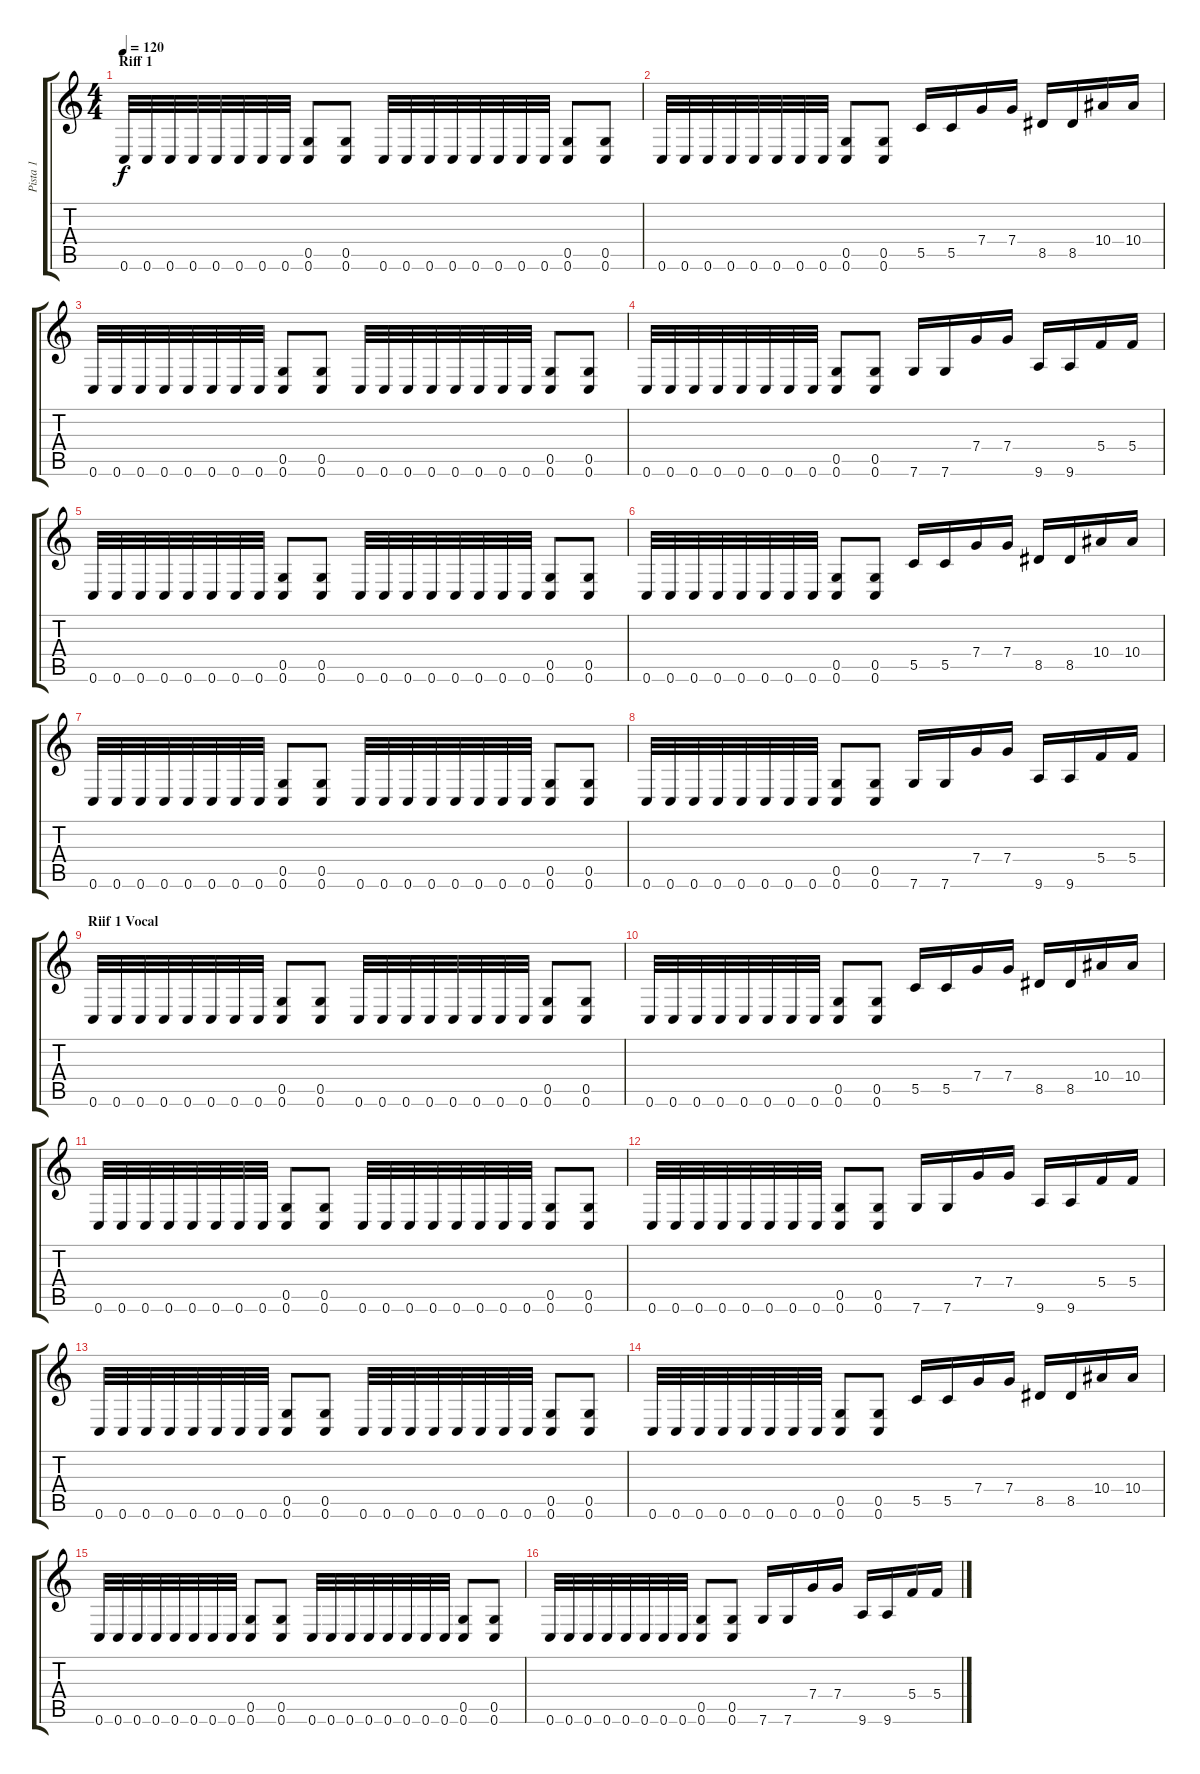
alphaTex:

\track ("Pista 1" "Pista 1") {instrument distortionguitar}
\staff {score tabs}
\tuning (D4 A3 F3 C3 G2 C2) {hide}
\ts (4 4)
\section ("" "Riff 1")
\tempo 120
\clef g2
\ks c
0.6.32{dy f} 0.6.32 0.6.32 0.6.32 0.6.32 0.6.32 0.6.32 0.6.32 (0.5 0.6).8 (0.5 0.6).8 0.6.32 0.6.32 0.6.32 0.6.32 0.6.32 0.6.32 0.6.32 0.6.32 (0.5 0.6).8 (0.5 0.6).8 |
0.6.32 0.6.32 0.6.32 0.6.32 0.6.32 0.6.32 0.6.32 0.6.32 (0.5 0.6).8 (0.5 0.6).8 5.5.16 5.5.16 7.4.16 7.4.16 8.5.16 8.5.16 10.4.16 10.4.16 |
0.6.32 0.6.32 0.6.32 0.6.32 0.6.32 0.6.32 0.6.32 0.6.32 (0.5 0.6).8 (0.5 0.6).8 0.6.32 0.6.32 0.6.32 0.6.32 0.6.32 0.6.32 0.6.32 0.6.32 (0.5 0.6).8 (0.5 0.6).8 |
0.6.32 0.6.32 0.6.32 0.6.32 0.6.32 0.6.32 0.6.32 0.6.32 (0.5 0.6).8 (0.5 0.6).8 7.6.16 7.6.16 7.4.16 7.4.16 9.6.16 9.6.16 5.4.16 5.4.16 |
0.6.32 0.6.32 0.6.32 0.6.32 0.6.32 0.6.32 0.6.32 0.6.32 (0.5 0.6).8 (0.5 0.6).8 0.6.32 0.6.32 0.6.32 0.6.32 0.6.32 0.6.32 0.6.32 0.6.32 (0.5 0.6).8 (0.5 0.6).8 |
0.6.32 0.6.32 0.6.32 0.6.32 0.6.32 0.6.32 0.6.32 0.6.32 (0.5 0.6).8 (0.5 0.6).8 5.5.16 5.5.16 7.4.16 7.4.16 8.5.16 8.5.16 10.4.16 10.4.16 |
0.6.32 0.6.32 0.6.32 0.6.32 0.6.32 0.6.32 0.6.32 0.6.32 (0.5 0.6).8 (0.5 0.6).8 0.6.32 0.6.32 0.6.32 0.6.32 0.6.32 0.6.32 0.6.32 0.6.32 (0.5 0.6).8 (0.5 0.6).8 |
0.6.32 0.6.32 0.6.32 0.6.32 0.6.32 0.6.32 0.6.32 0.6.32 (0.5 0.6).8 (0.5 0.6).8 7.6.16 7.6.16 7.4.16 7.4.16 9.6.16 9.6.16 5.4.16 5.4.16 |
\section ("" "Riif 1 Vocal")
0.6.32 0.6.32 0.6.32 0.6.32 0.6.32 0.6.32 0.6.32 0.6.32 (0.5 0.6).8 (0.5 0.6).8 0.6.32 0.6.32 0.6.32 0.6.32 0.6.32 0.6.32 0.6.32 0.6.32 (0.5 0.6).8 (0.5 0.6).8 |
0.6.32 0.6.32 0.6.32 0.6.32 0.6.32 0.6.32 0.6.32 0.6.32 (0.5 0.6).8 (0.5 0.6).8 5.5.16 5.5.16 7.4.16 7.4.16 8.5.16 8.5.16 10.4.16 10.4.16 |
0.6.32 0.6.32 0.6.32 0.6.32 0.6.32 0.6.32 0.6.32 0.6.32 (0.5 0.6).8 (0.5 0.6).8 0.6.32 0.6.32 0.6.32 0.6.32 0.6.32 0.6.32 0.6.32 0.6.32 (0.5 0.6).8 (0.5 0.6).8 |
0.6.32 0.6.32 0.6.32 0.6.32 0.6.32 0.6.32 0.6.32 0.6.32 (0.5 0.6).8 (0.5 0.6).8 7.6.16 7.6.16 7.4.16 7.4.16 9.6.16 9.6.16 5.4.16 5.4.16 |
0.6.32 0.6.32 0.6.32 0.6.32 0.6.32 0.6.32 0.6.32 0.6.32 (0.5 0.6).8 (0.5 0.6).8 0.6.32 0.6.32 0.6.32 0.6.32 0.6.32 0.6.32 0.6.32 0.6.32 (0.5 0.6).8 (0.5 0.6).8 |
0.6.32 0.6.32 0.6.32 0.6.32 0.6.32 0.6.32 0.6.32 0.6.32 (0.5 0.6).8 (0.5 0.6).8 5.5.16 5.5.16 7.4.16 7.4.16 8.5.16 8.5.16 10.4.16 10.4.16 |
0.6.32 0.6.32 0.6.32 0.6.32 0.6.32 0.6.32 0.6.32 0.6.32 (0.5 0.6).8 (0.5 0.6).8 0.6.32 0.6.32 0.6.32 0.6.32 0.6.32 0.6.32 0.6.32 0.6.32 (0.5 0.6).8 (0.5 0.6).8 |
0.6.32 0.6.32 0.6.32 0.6.32 0.6.32 0.6.32 0.6.32 0.6.32 (0.5 0.6).8 (0.5 0.6).8 7.6.16 7.6.16 7.4.16 7.4.16 9.6.16 9.6.16 5.4.16 5.4.16
